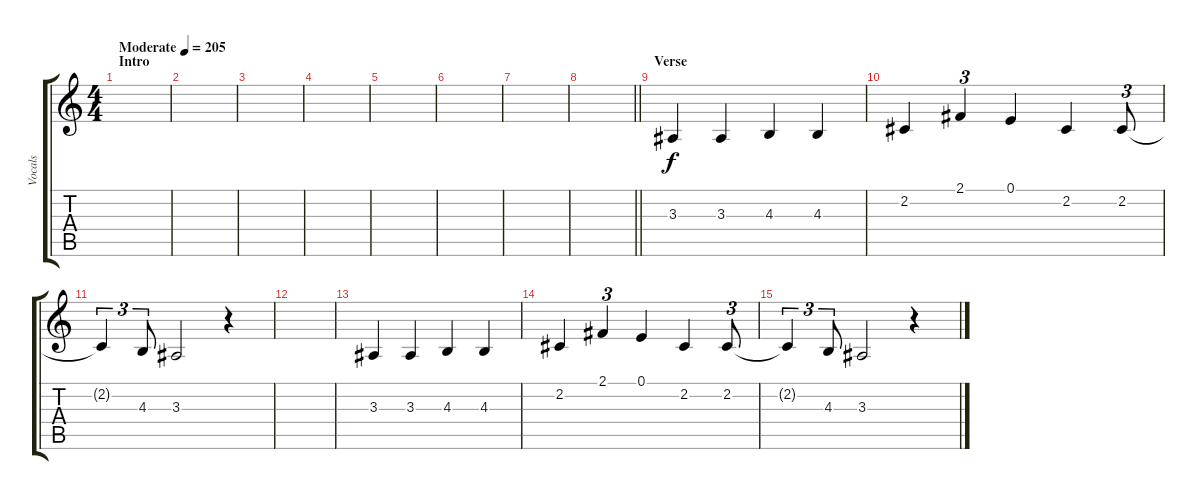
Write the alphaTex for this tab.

\track ("Vocals" "Vocals") {instrument altosax}
\staff {score tabs}
\tuning (E4 B3 G3 D3 A2 E2) {hide}
\ts (4 4)
\section ("" "Intro")
\tempo (205 "Moderate")
\clef g2
\ks c
|
|
|
|
|
|
|
\barLineRight lightlight
|
\section ("" "Verse")
3.3.4 3.3.4 4.3.4 4.3.4 |
2.2.4 2.1.4{tu (3 2)} 0.1.4 2.2.4 2.2.8{tu (3 2)} |
2.2{t}.4{tu (3 2)} 4.3.8{tu (3 2)} 3.3.2 r.4 |
|
3.3.4 3.3.4 4.3.4 4.3.4 |
2.2.4 2.1.4{tu (3 2)} 0.1.4 2.2.4 2.2.8{tu (3 2)} |
2.2{t}.4{tu (3 2)} 4.3.8{tu (3 2)} 3.3.2 r.4
